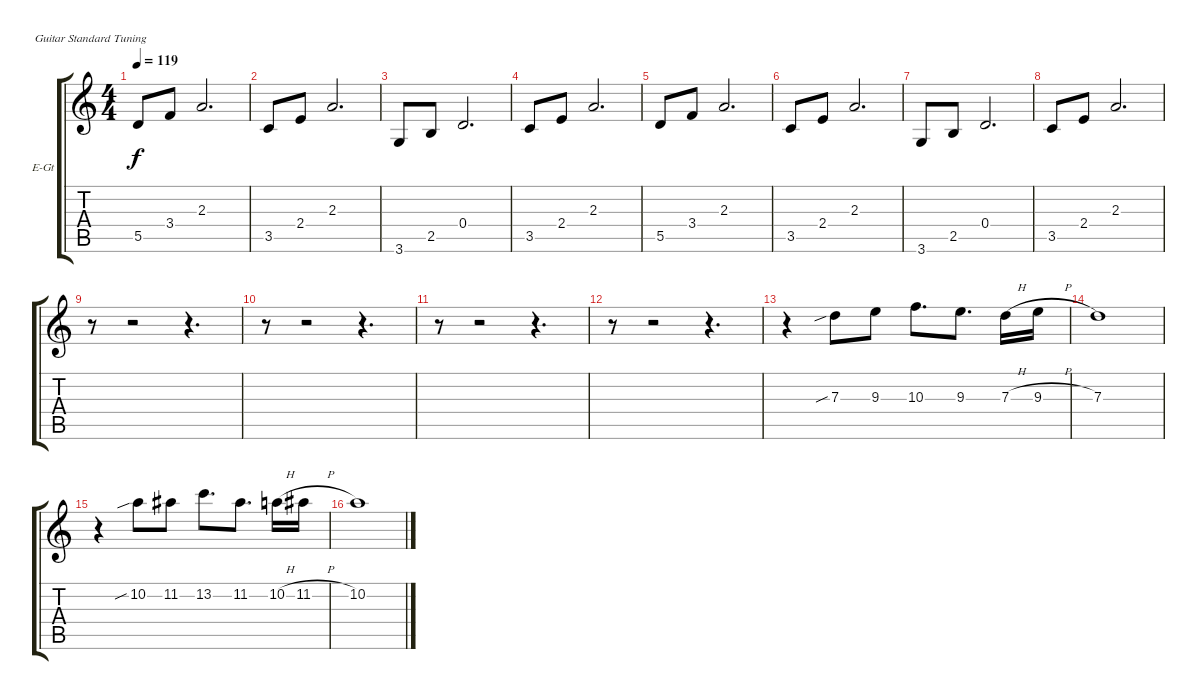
\defaultSystemsLayout 4
\bracketExtendMode groupsimilarinstruments
\firstSystemTrackNameOrientation horizontal
\otherSystemsTrackNameOrientation horizontal
\track ("Electric Guitar" "E-Gt") {instrument electricguitarclean}
\staff {score tabs}
\tuning (E4 B3 G3 D3 A2 E2)
\ts (4 4)
\tempo 119
\clef g2
\ks c
5.5.8{dy f} 3.4.8 2.3.2{d} |
3.5.8 2.4.8 2.3.2{d} |
3.6.8 2.5.8 0.4.2{d} |
3.5.8 2.4.8 2.3.2{d} |
5.5.8 3.4.8 2.3.2{d} |
3.5.8 2.4.8 2.3.2{d} |
3.6.8 2.5.8 0.4.2{d} |
3.5.8 2.4.8 2.3.2{d} |
r.8 r.2 r.4{d} |
r.8 r.2 r.4{d} |
r.8 r.2 r.4{d} |
r.8 r.2 r.4{d} |
r.4 7.3{sib}.8 9.3.8 10.3.8{d} 9.3.8{d} 7.3{h}.16 9.3{h}.16 |
7.3.1 |
r.4 10.2{sib}.8 11.2.8 13.2.8{d} 11.2.8{d} 10.2{h}.16 11.2{h}.16 |
10.2.1
